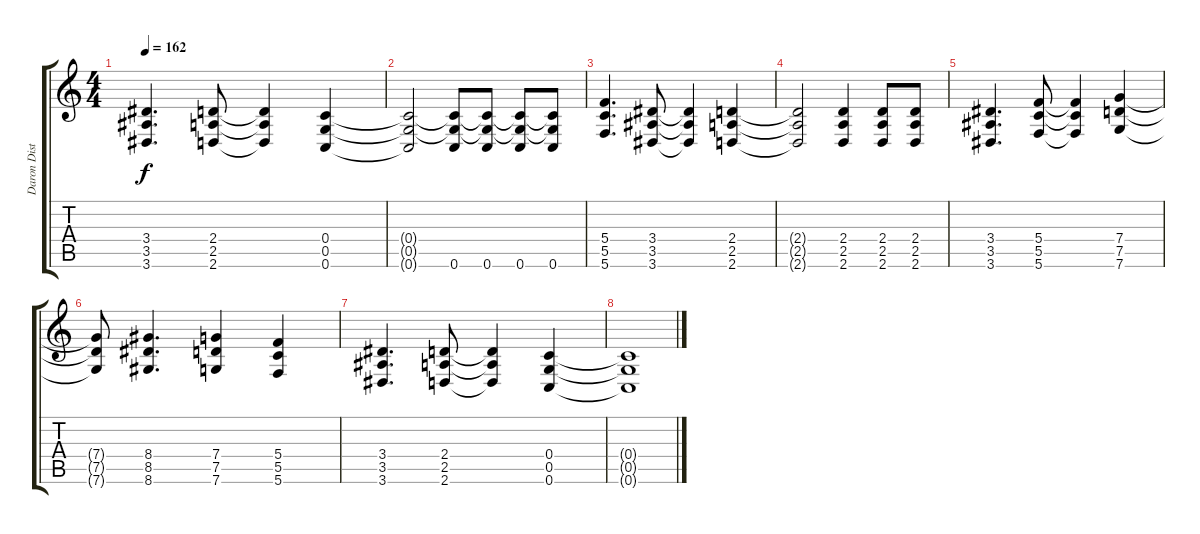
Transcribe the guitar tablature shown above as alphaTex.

\track ("Daron Distortion" "Daron Dist") {instrument distortionguitar}
\staff {score tabs}
\tuning (D4 A3 F3 C3 G2 C2) {hide}
\ts (4 4)
\tempo 162
\clef g2
\ks c
(3.4 3.5 3.6).4{d dy f} (2.4 2.5 2.6).8 (2.4{t} 2.5{t} 2.6{t}).4 (0.4 0.5 0.6).4 |
(0.4{t} 0.5{t} 0.6{t}).2 (0.4{t} 0.5{t} 0.6).8 (0.4{t} 0.5{t} 0.6).8 (0.4{t} 0.5{t} 0.6).8 (0.4{t} 0.5{t} 0.6).8 |
(5.4 5.5 5.6).4{d} (3.4 3.5 3.6).8 (3.4{t} 3.5{t} 3.6{t}).4 (2.4 2.5 2.6).4 |
(2.4{t} 2.5{t} 2.6{t}).2 (2.4 2.5 2.6).4 (2.4 2.5 2.6).8 (2.4 2.5 2.6).8 |
(3.4 3.5 3.6).4{d} (5.4 5.5 5.6).8 (5.4{t} 5.5{t} 5.6{t}).4 (7.4 7.5 7.6).4 |
(7.4{t} 7.5{t} 7.6{t}).8 (8.4 8.5 8.6).4{d} (7.4 7.5 7.6).4 (5.4 5.5 5.6).4 |
(3.4 3.5 3.6).4{d} (2.4 2.5 2.6).8 (2.4{t} 2.5{t} 2.6{t}).4 (0.4 0.5 0.6).4 |
(0.4{t} 0.5{t} 0.6{t}).1
